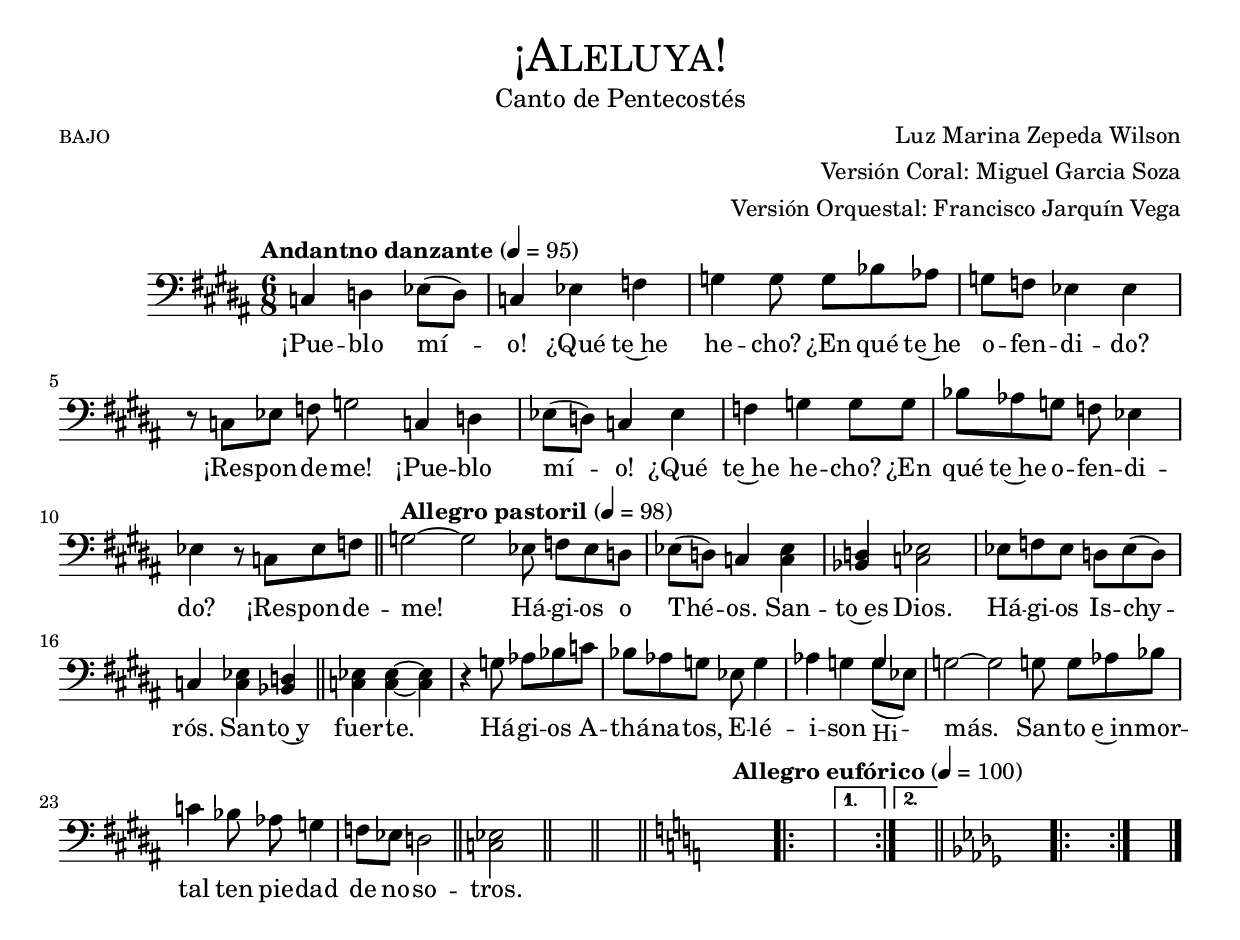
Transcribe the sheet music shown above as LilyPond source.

% Pueblo mio - Bajo
% by serachsam

\language "espanol"
\version "2.23.2"

% --- Global parameters
%particle = 0
%jump = \break
%time = 4

% --- Includes
\include "global.ily"
bass = \relative do {
  \compressEmptyMeasures
  \dynamicUp
  \clef bass

  do4 re |
  mib8( re) do4 |
  mib4 fa |
  sol4 sol8 sol |
  sib8 lab sol fa |
  mib4 mib |
  r8 do mib fa |
  sol2 |
  do,4 re |
  mib8( re) do4 |
  mib4 fa |
  sol4 sol8 sol |
  sib8 lab sol fa |
  mib4 mib |
  r8 do mib fa |
  sol2~ |
  sol2 |
  mib8 fa mib re |
  mib8( re) do4 |
  <do mib>4 <sib re> |
  <do mib>2 |
  mib8 fa mib re |
  mib8( re) do4 |
  <do mib>4 <sib re> |
  <do mib>4 <do mib>~ |
  <do mib>4 r |
  sol'8 lab sib do |
  sib8 lab sol mib |
  sol4 lab |
  sol4 <<{sol4_"Hi"}\\{sol8( mib)}>> |
  sol2~ |
  sol2 |
  sol8 sol lab sib |
  do4 sib8 lab |
  sol4 fa8 mib |
  re2 |
  <do mib>2 |
}

bass-lyrics = \lyricmode {
  ¡Pue -- blo mí -- o! ¿Qué te~he he -- cho?
  ¿En qué te~he o -- fen -- di -- do? ¡Res -- pon -- de -- me!
  ¡Pue -- blo mí -- o! ¿Qué te~he he -- cho?
  ¿En qué te~he o -- fen -- di -- do? ¡Res -- pon -- de -- me!
  
  Há -- gi -- os o Thé -- os. San -- to~es Dios. 
  Há -- gi -- os Is -- chy -- rós. San -- to~y fuer -- te.
  Há -- gi -- os A -- thá -- na -- tos, E -- lé -- i -- son -- más.
  San -- to e~in -- mor -- tal ten pie -- dad de no -- so -- tros.
}

% \include "metronome.ily"

% --- Global size
%#(set-global-staff-size \size)

% --- Header
\header {
  title = \markup{\fontsize #2 \medium \smallCaps \title}
  subtitle = \markup{\medium \subtitle}
  subsubtitle = \markup{\medium \subsubtitle}
  poet = \markup {\caps "bajo"}
  composer = \autor
  arranger = \markup {\right-column { \arranger \other}}
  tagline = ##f
  breakbefore = ##t
}

% --- Music

% --- Harmony

% --- Sheet
\score {
  <<
    \new Staff {
      \set Staff.midiInstrument = #"choir aahs"
      %\set Staff.midiMaximumVolume = #1.5
      <<
        \new Voice = "bass" {
          <<
            \global
            \bass
          >>
        }
        \new Lyrics \lyricsto "bass" { \bass-lyrics }
      >>
    }
  >>
  \midi {}
  \layout {}
}

% --- Paper
\paper {
  #(set-default-paper-size "letter")
  page-breaking = #ly:page-turn-breaking
}
